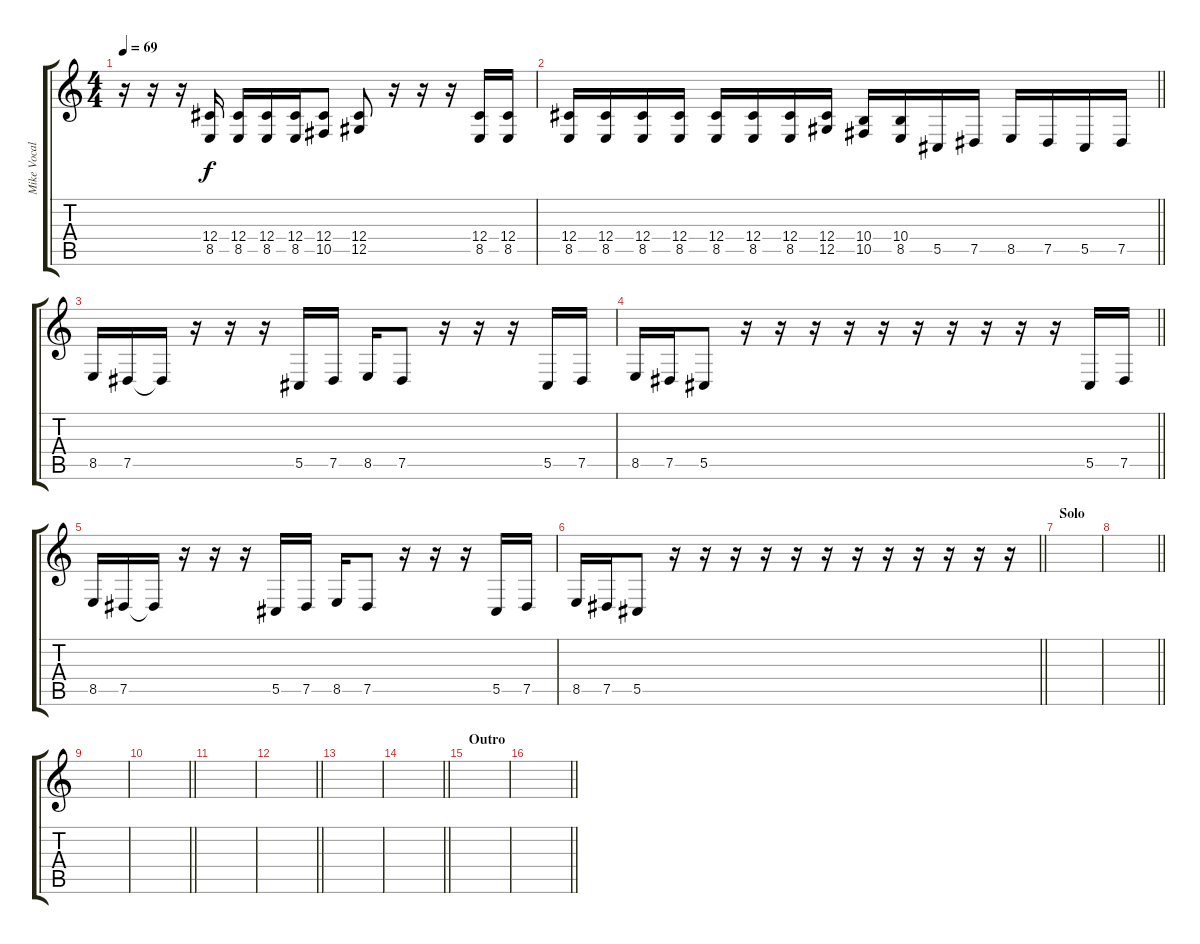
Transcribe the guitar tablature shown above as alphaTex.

\track ("Mike Vocals" "Mike Vocal") {instrument voiceoohs}
\staff {score tabs}
\tuning (Eb4 Bb3 Gb3 Db3 Ab2 Db2) {hide}
\ts (4 4)
\tempo 69
\clef g2
\ks aminor
r.16{dy f} r.16 r.16 (12.4 8.5).16 (12.4 8.5).16 (12.4 8.5).16 (12.4 8.5).16 (12.4 10.5).8 (12.4 12.5).8 r.16 r.16 r.16 (12.4 8.5).16 (12.4 8.5).16 |
\barLineRight lightlight
(12.4 8.5).16 (12.4 8.5).16 (12.4 8.5).16 (12.4 8.5).16 (12.4 8.5).16 (12.4 8.5).16 (12.4 8.5).16 (12.4 12.5).16 (10.4 10.5).16 (10.4 8.5).16 5.5.16 7.5.16 8.5.16 7.5.16 5.5.16 7.5.16 |
8.5.16 7.5.16 7.5{t}.16 r.16 r.16 r.16 5.5.16 7.5.16 8.5.16 7.5.8 r.16 r.16 r.16 5.5.16 7.5.16 |
\barLineRight lightlight
8.5.16 7.5.16 5.5.8 r.16 r.16 r.16 r.16 r.16 r.16 r.16 r.16 r.16 r.16 5.5.16 7.5.16 |
8.5.16 7.5.16 7.5{t}.16 r.16 r.16 r.16 5.5.16 7.5.16 8.5.16 7.5.8 r.16 r.16 r.16 5.5.16 7.5.16 |
\barLineRight lightlight
8.5.16 7.5.16 5.5.8 r.16 r.16 r.16 r.16 r.16 r.16 r.16 r.16 r.16 r.16 r.16 r.16 |
\section ("" "Solo")
|
\barLineRight lightlight
|
|
\barLineRight lightlight
|
|
\barLineRight lightlight
|
|
\barLineRight lightlight
|
\section ("" "Outro")
|
\barLineRight lightlight
